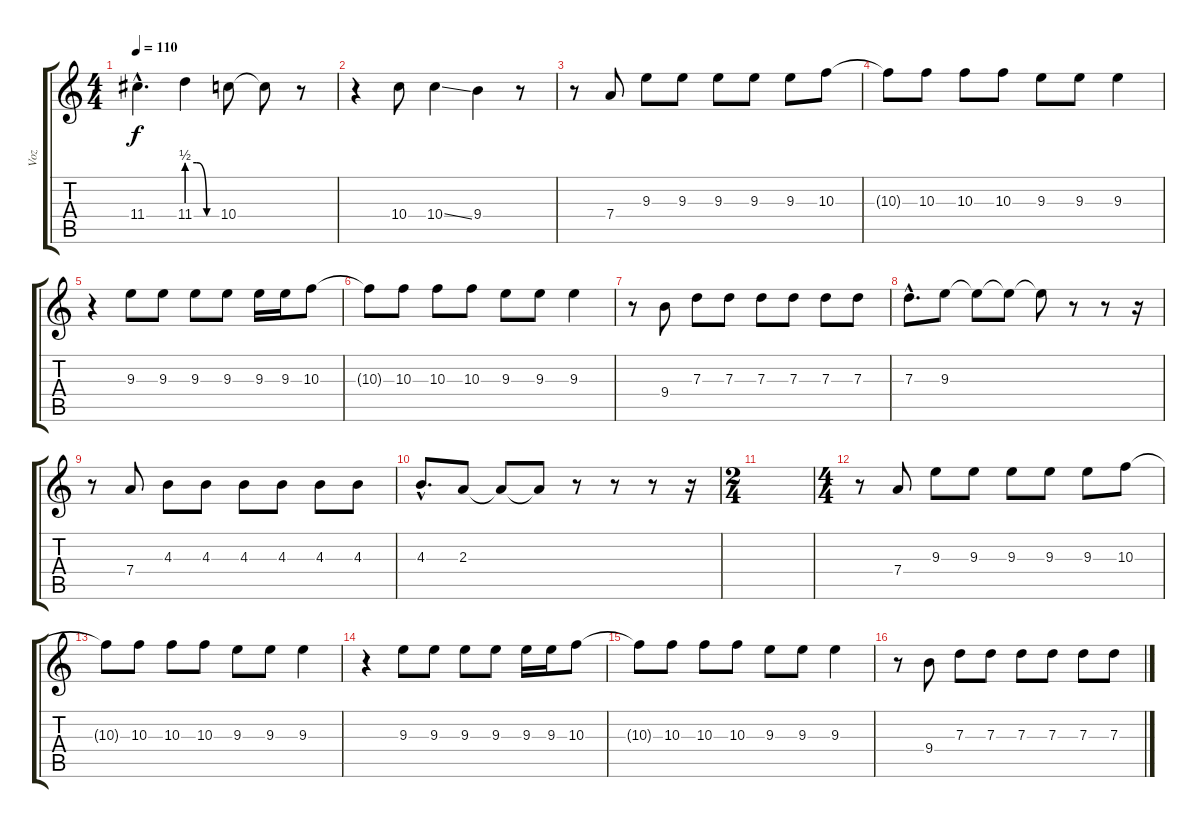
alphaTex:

\track ("Voz " "Voz ") {instrument distortionguitar}
\staff {score tabs}
\tuning (E4 B3 G3 D3 A2 E2) {hide}
\ts (4 4)
\tempo 110
\clef g2
\ks c
11.4{hac t}.4{d dy f} 11.4{be (custom 0 2 20 2 40 0 60 0)}.4 10.4.8 10.4{t}.8 r.8 |
r.4 10.4.8 10.4{ss}.4 9.4.4 r.8 |
r.8 7.4.8 9.3.8 9.3.8 9.3.8 9.3.8 9.3.8 10.3.8 |
10.3{t}.8 10.3.8 10.3.8 10.3.8 9.3.8 9.3.8 9.3.4 |
r.4 9.3.8 9.3.8 9.3.8 9.3.8 9.3.16 9.3.16 10.3.8 |
10.3{t}.8 10.3.8 10.3.8 10.3.8 9.3.8 9.3.8 9.3.4 |
r.8 9.4.8 7.3.8 7.3.8 7.3.8 7.3.8 7.3.8 7.3.8 |
7.3{hac}.8{d} 9.3.8 9.3{t}.8 9.3{t}.8 9.3{t}.8 r.8 r.8 r.16 |
r.8 7.4.8 4.3.8 4.3.8 4.3.8 4.3.8 4.3.8 4.3.8 |
4.3{hac}.8{d} 2.3.8 2.3{t}.8 2.3{t}.8 r.8 r.8 r.8 r.16 |
\ts (2 4)
|
\ts (4 4)
r.8 7.4.8 9.3.8 9.3.8 9.3.8 9.3.8 9.3.8 10.3.8 |
10.3{t}.8 10.3.8 10.3.8 10.3.8 9.3.8 9.3.8 9.3.4 |
r.4 9.3.8 9.3.8 9.3.8 9.3.8 9.3.16 9.3.16 10.3.8 |
10.3{t}.8 10.3.8 10.3.8 10.3.8 9.3.8 9.3.8 9.3.4 |
r.8 9.4.8 7.3.8 7.3.8 7.3.8 7.3.8 7.3.8 7.3.8
